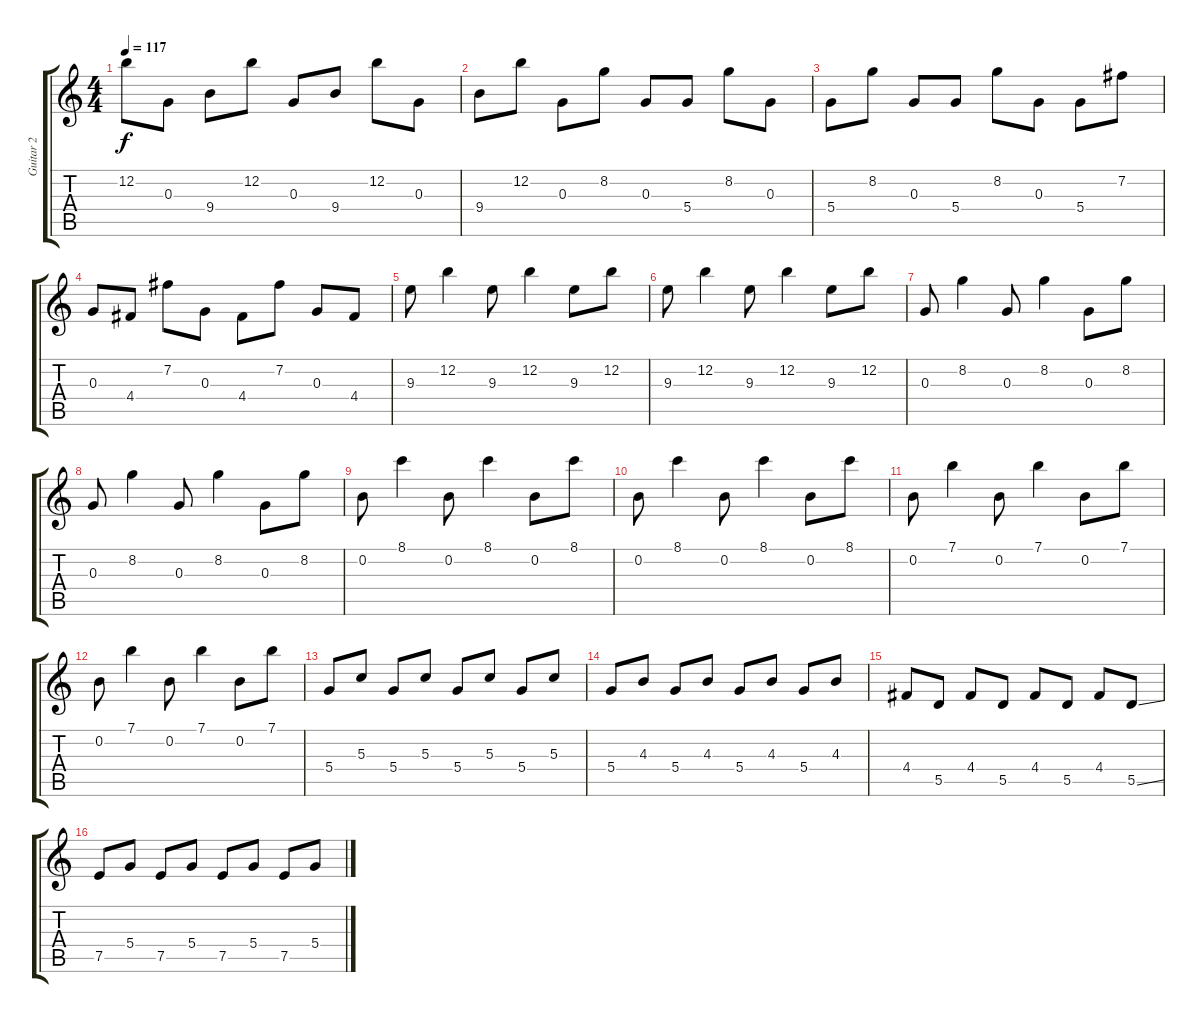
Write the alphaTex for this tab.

\track ("Guitar 2" "Guitar 2") {instrument electricguitarclean}
\staff {score tabs}
\tuning (E4 B3 G3 D3 A2 E2) {hide}
\ts (4 4)
\tempo 117
\clef g2
\ks c
12.2.8{dy f} 0.3.8 9.4.8 12.2.8 0.3.8 9.4.8 12.2.8 0.3.8 |
9.4.8 12.2.8 0.3.8 8.2.8 0.3.8 5.4.8 8.2.8 0.3.8 |
5.4.8 8.2.8 0.3.8 5.4.8 8.2.8 0.3.8 5.4.8 7.2.8 |
0.3.8 4.4.8 7.2.8 0.3.8 4.4.8 7.2.8 0.3.8 4.4.8 |
9.3.8 12.2.4 9.3.8 12.2.4 9.3.8 12.2.8 |
9.3.8 12.2.4 9.3.8 12.2.4 9.3.8 12.2.8 |
0.3.8 8.2.4 0.3.8 8.2.4 0.3.8 8.2.8 |
0.3.8 8.2.4 0.3.8 8.2.4 0.3.8 8.2.8 |
0.2.8 8.1.4 0.2.8 8.1.4 0.2.8 8.1.8 |
0.2.8 8.1.4 0.2.8 8.1.4 0.2.8 8.1.8 |
0.2.8 7.1.4 0.2.8 7.1.4 0.2.8 7.1.8 |
0.2.8 7.1.4 0.2.8 7.1.4 0.2.8 7.1.8 |
5.4.8 5.3.8 5.4.8 5.3.8 5.4.8 5.3.8 5.4.8 5.3.8 |
5.4.8 4.3.8 5.4.8 4.3.8 5.4.8 4.3.8 5.4.8 4.3.8 |
4.4.8 5.5.8 4.4.8 5.5.8 4.4.8 5.5.8 4.4.8 5.5{ss}.8 |
7.5.8 5.4.8 7.5.8 5.4.8 7.5.8 5.4.8 7.5.8 5.4.8
